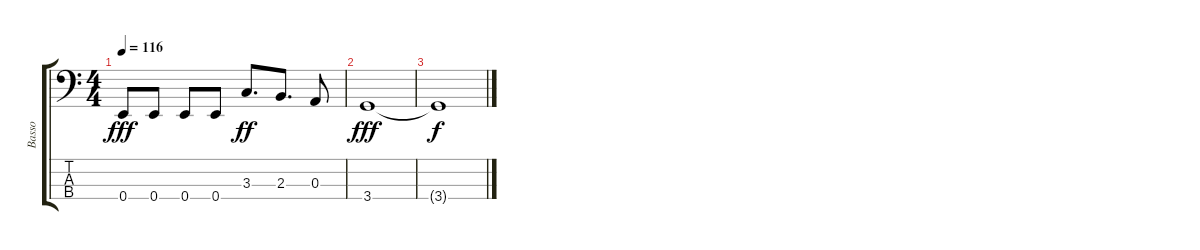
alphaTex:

\track ("Basso" "Basso") {instrument electricbassfinger}
\staff {score tabs}
\tuning (G2 D2 A1 E1) {hide}
\ts (4 4)
\tempo 116
\clef f4
\ks c
0.4.8{dy fff} 0.4.8 0.4.8 0.4.8 3.3.8{d dy ff} 2.3.8{d} 0.3.8 |
3.4.1{dy fff} |
3.4{t}.1{dy f}
